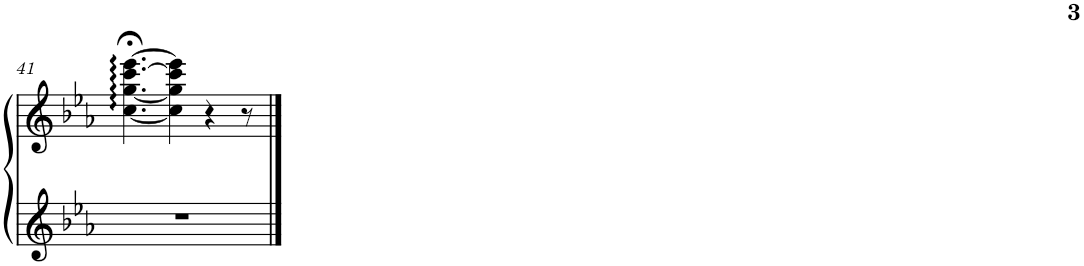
**kern	**kern
*part1	*part1
*staff2	*staff1
*I"Piano	*
*I'Pno.	*
!!LO:PB:g=z
*clefG2	*clefG2
*k[b-e-a-]	*k[b-e-a-]
*M4/4	*M4/4
=41	=41
1r	[4.cc\;< [4.gg\;< [4.ccc\;< [4.eee-\;<
.	4cc\] 4gg\] 4ccc\] 4eee-\]
.	4r
.	8r
==	==
*-	*-
